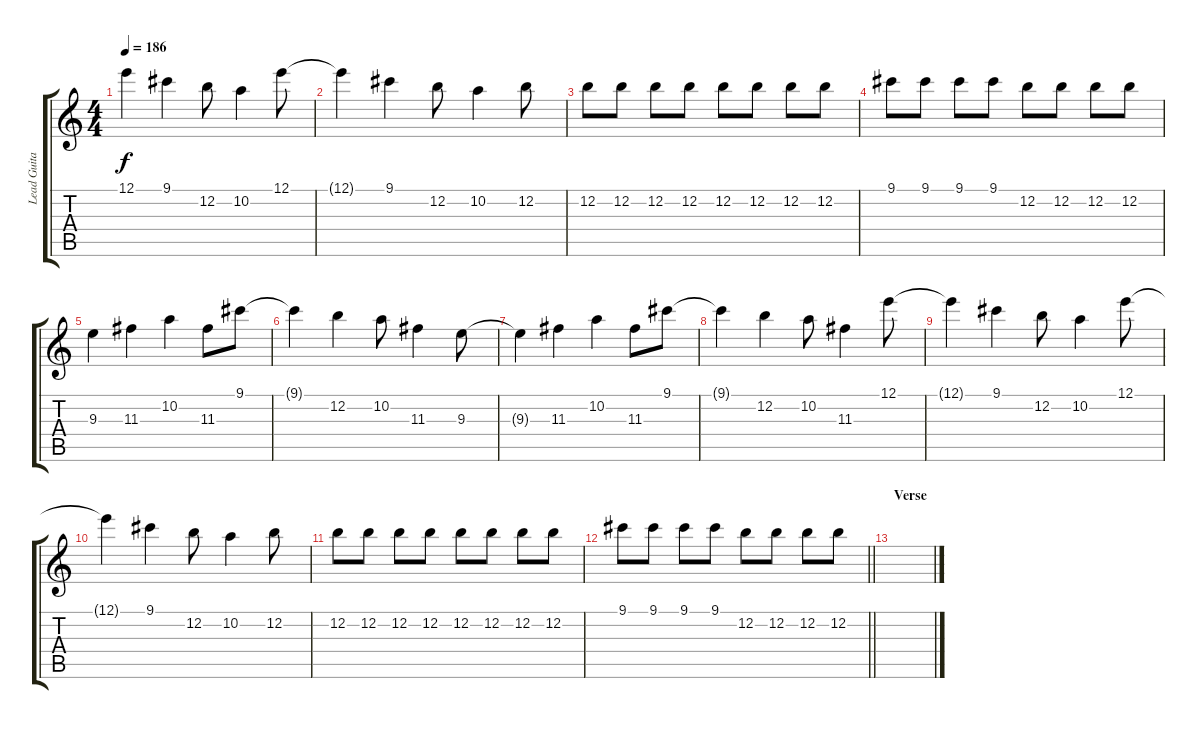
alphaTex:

\track ("Lead Guitar" "Lead Guita") {instrument overdrivenguitar}
\staff {score tabs}
\tuning (E4 B3 G3 D3 A2 D2) {hide}
\ts (4 4)
\tempo 186
\clef g2
\ks c
12.1{t}.4{dy f} 9.1.4 12.2.8 10.2.4 12.1.8 |
12.1{t}.4 9.1.4 12.2.8 10.2.4 12.2.8 |
12.2.8 12.2.8 12.2.8 12.2.8 12.2.8 12.2.8 12.2.8 12.2.8 |
9.1.8 9.1.8 9.1.8 9.1.8 12.2.8 12.2.8 12.2.8 12.2.8 |
9.3.4 11.3.4 10.2.4 11.3.8 9.1.8 |
9.1{t}.4 12.2.4 10.2.8 11.3.4 9.3.8 |
9.3{t}.4 11.3.4 10.2.4 11.3.8 9.1.8 |
9.1{t}.4 12.2.4 10.2.8 11.3.4 12.1.8 |
12.1{t}.4 9.1.4 12.2.8 10.2.4 12.1.8 |
12.1{t}.4 9.1.4 12.2.8 10.2.4 12.2.8 |
12.2.8 12.2.8 12.2.8 12.2.8 12.2.8 12.2.8 12.2.8 12.2.8 |
\barLineRight lightlight
9.1.8 9.1.8 9.1.8 9.1.8 12.2.8 12.2.8 12.2.8 12.2.8 |
\section ("" "Verse")
